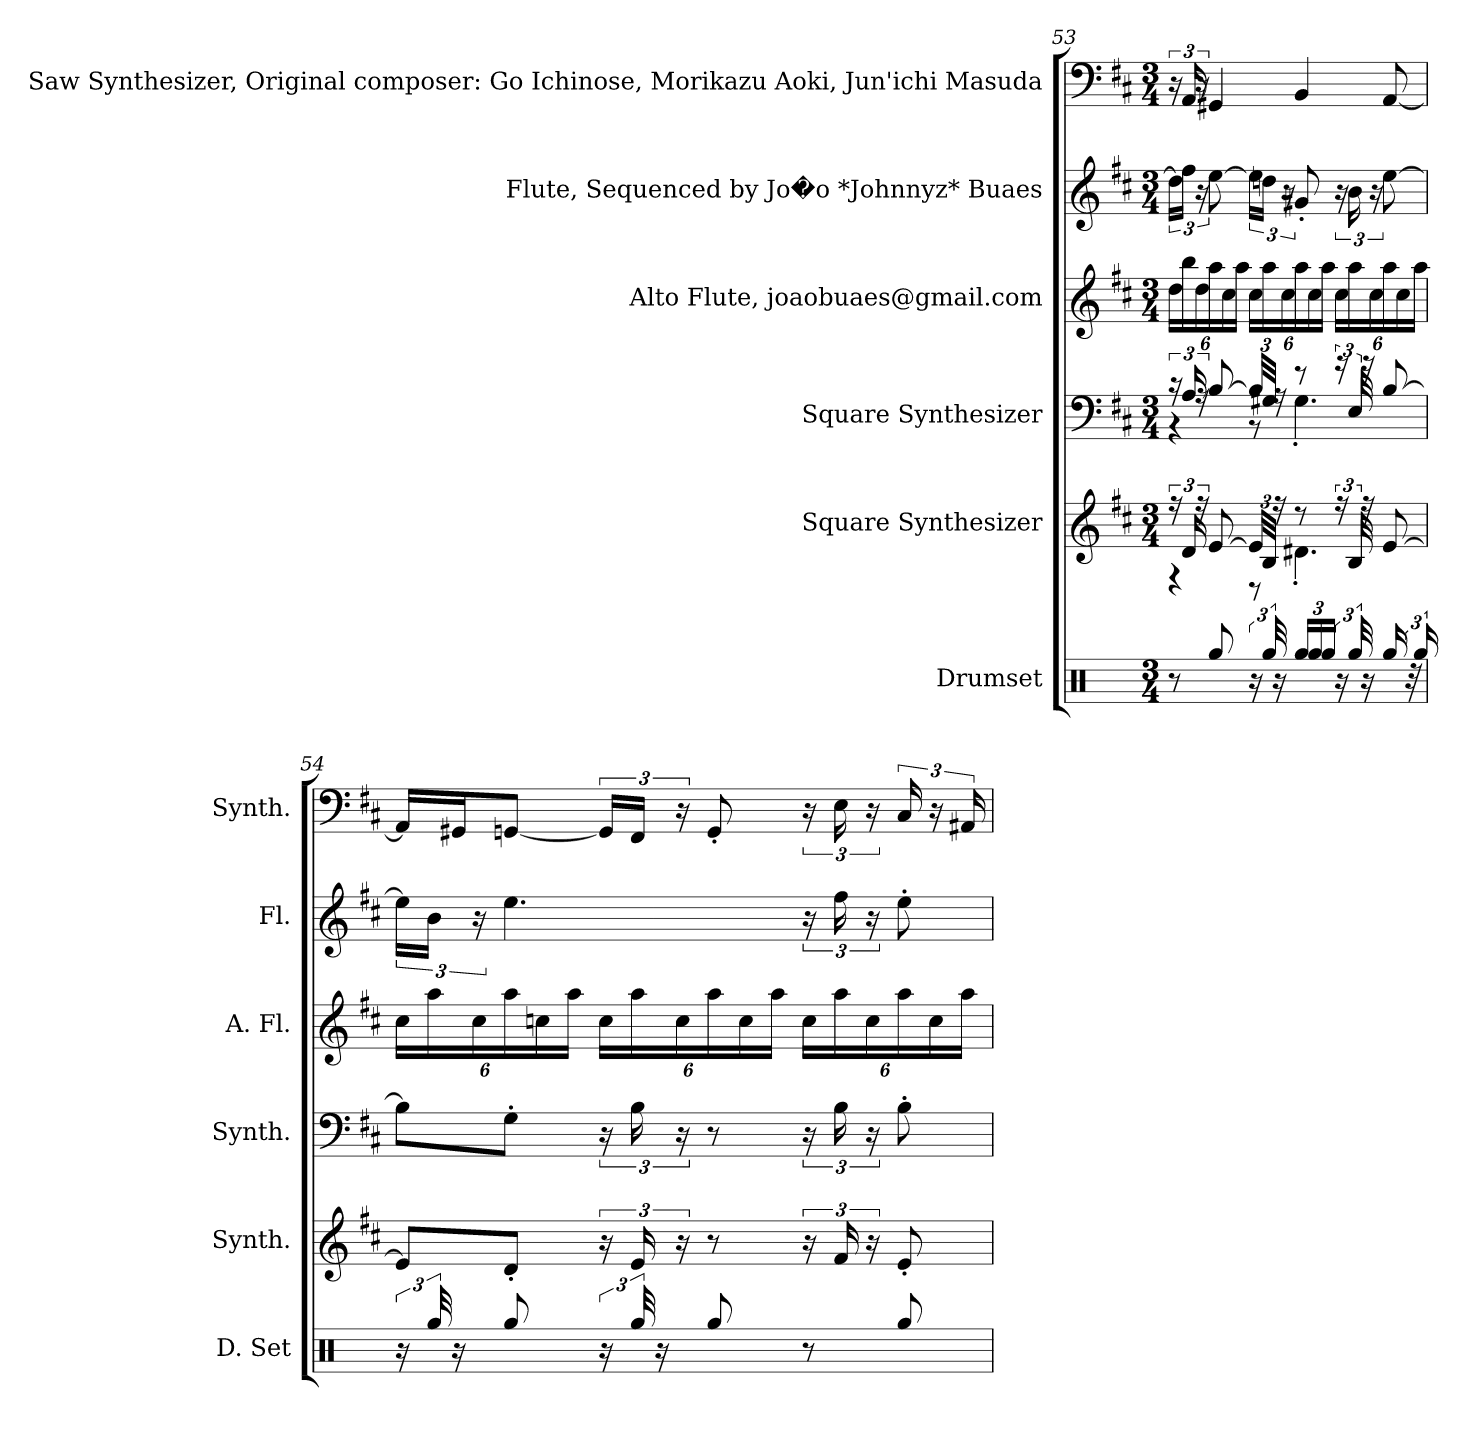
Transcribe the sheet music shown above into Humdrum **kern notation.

**kern	**kern	**kern	**kern	**kern	**kern
*part6	*part5	*part4	*part3	*part2	*part1
*staff6	*staff5	*staff4	*staff3	*staff2	*staff1
*I"Drumset	*I"Square Synthesizer	*I"Square Synthesizer	*I"Alto Flute, joaobuaes@gmail.com	*I"Flute, Sequenced by Jo�o *Johnnyz* Buaes	*I"Saw Synthesizer, Original composer: Go Ichinose, Morikazu Aoki, Jun'ichi Masuda
*I'D. Set	*I'Synth.	*I'Synth.	*I'A. Fl.	*I'Fl.	*I'Synth.
!!LO:LB:g=z
*clefX	*clefG2	*clefF4	*clefG2	*clefG2	*clefF4
*	*	*	*ITrd3c5	*	*
*k[]	*k[f#c#]	*k[f#c#]	*k[f#c#g#]	*k[f#c#]	*k[f#c#]
*M3/4	*M3/4	*M3/4	*M3/4	*M3/4	*M3/4
=53	=53	=53	=53	=53	=53
*	*^	*^	*	*	*
*	*	*	*	*	*Xbrackettup	*	*
8r	24r	4r	24r	4r	24a\LL	24dd#\LL]	24r
.	24d/	.	24A/	.	24ff#\	24ff#\JJ	24AA/
.	24r	.	24r	.	24a\	24r	24r
8Rgg/	[8e/	.	[8B/	.	24ee\	[8ee\	4GG#X/
.	.	.	.	.	24g#\	.	.
.	.	.	.	.	24ee\JJ	.	.
*	*Xbrackettup	*	*Xbrackettup	*	*	*	*
24r	24e/LL]	8r	24B/LL]	8r	24g#\LL	24ee\LL]	.
48Rgg/	48B/JJk	.	48G#X/JJk	.	24ee\	24ddn\JJ	.
16r	16r	.	16r	.	.	.	.
.	.	.	.	.	24g#\	24r	.
*Xbrackettup	*	*	*	*	*	*	*
24Rgg/LL	8r	4.d#X'\	8r	4.G#'\	24ee\	8g#X'/	4BB/
24Rgg/	.	.	.	.	24g#\	.	.
24Rgg/JJ	.	.	.	.	24ee\JJ	.	.
*brackettup	*brackettup	*	*brackettup	*	*	*	*
24r	24r	.	24r	.	24g#\LL	24r	.
48Rgg/	48B/	.	48E/	.	24ee\	24b\	.
16r	16r	.	16r	.	.	.	.
.	.	.	.	.	24g#\	24r	.
16Rgg/	[8e/	.	[8B/	.	24ee\	[8ee\	[8AA/
.	.	.	.	.	24g#\	.	.
48r	.	.	.	.	.	.	.
24Rgg/	.	.	.	.	24ee\JJ	.	.
*	*v	*v	*	*	*	*	*
*	*	*v	*v	*	*	*
!!LO:PB:g=z
=54	=54	=54	=54	=54	=54
24r	8e/L]	8B\L]	24g#\LL	24ee\LL]	16AA/LL]
48Rgg/	.	.	24ee\	24b\JJ	.
16r	.	.	.	.	16GG#X/J
.	.	.	24g#\	24r	.
8Rgg/	8d'/J	8G'\J	24ee\	4.ee\	[8GGn/J
.	.	.	24gn\	.	.
.	.	.	24ee\JJ	.	.
24r	24r	24r	24g\LL	.	24GG/LL]
48Rgg/	24e/	24B\	24ee\	.	24FF#/JJ
16r	.	.	.	.	.
.	24r	24r	24g\	.	24r
8Rgg/	8r	8r	24ee\	.	8GG'/
.	.	.	24g\	.	.
.	.	.	24ee\JJ	.	.
8r	24r	24r	24g\LL	24r	24r
.	24f#/	24B\	24ee\	24ff#\	24E\
.	24r	24r	24g\	24r	24r
8Rgg/	8e'/	8B'\	24ee\	8ee'\	24C#/
.	.	.	24g\	.	24r
.	.	.	24ee\JJ	.	24AA#X/
=	=	=	=	=	=
*-	*-	*-	*-	*-	*-
